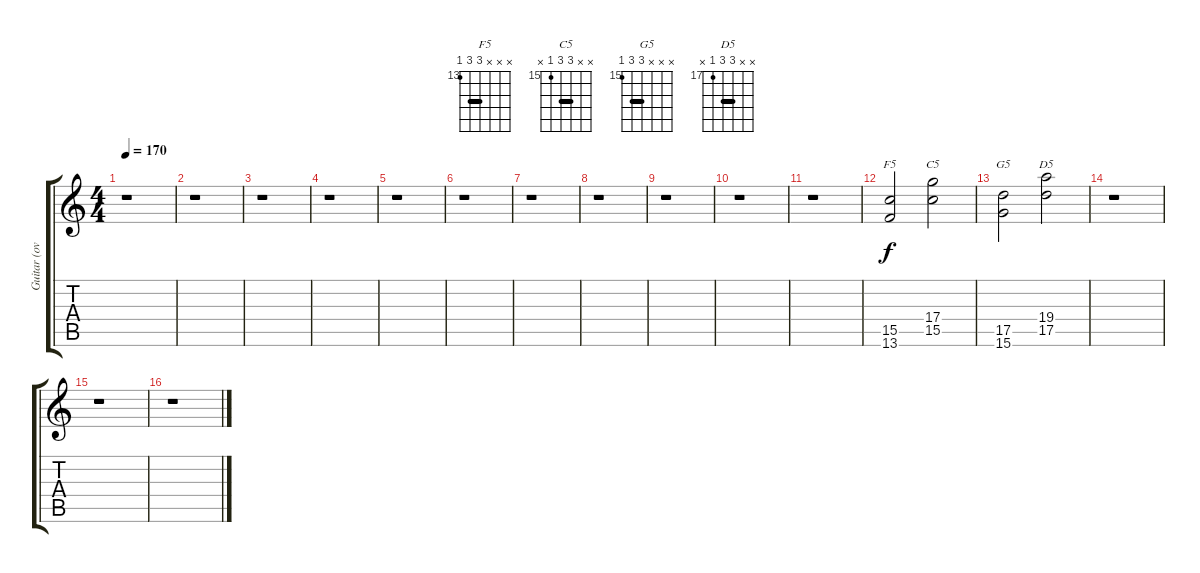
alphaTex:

\track ("Guitar (overdub)" "Guitar (ov") {instrument distortionguitar}
\staff {score tabs}
\tuning (E4 B3 G3 D3 A2 E2) {hide}
\chord ("F5" x x x 15 15 13) {firstfret 13 barre 15}
\chord ("C5" x x 17 17 15 x) {firstfret 15 barre 17}
\chord ("G5" x x x 17 17 15) {firstfret 15 barre 17}
\chord ("D5" x x 19 19 17 x) {firstfret 17 barre 19}
\ts (4 4)
\tempo 170
\clef g2
\ks c
r.1{dy f} |
r.1 |
r.1 |
r.1 |
r.1 |
r.1 |
r.1 |
r.1 |
r.1 |
r.1 |
r.1 |
(15.5 13.6).2{ch "F5"} (17.4 15.5).2{ch "C5"} |
(17.5 15.6).2{ch "G5"} (19.4 17.5).2{ch "D5"} |
r.1 |
r.1 |
r.1
